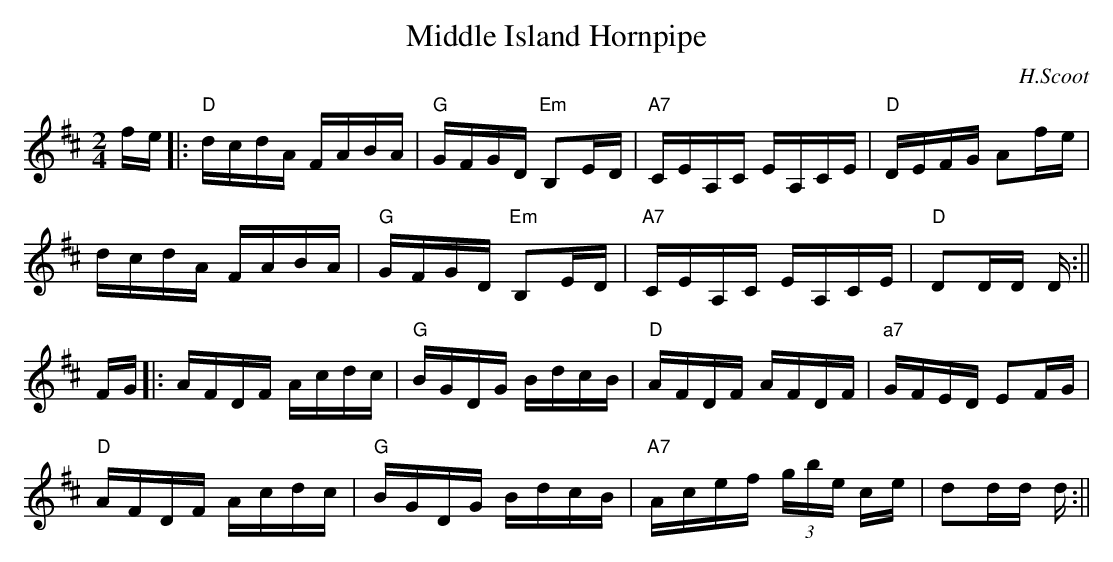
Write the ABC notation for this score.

X:1
T:Middle Island Hornpipe
M:2/4
L:1/16
C:H.Scoot
K:D
fe|:"D"dcdA FABA|"G"GFGD "Em"B,2ED|"A7"CEA,C EA,CE|"D"DEFG A2fe|!
dcdA FABA|"G"GFGD "Em"B,2ED|"A7"CEA,C EA,CE|"D"D2DD D:||!
FG|:AFDF Acdc|"G"BGDG BdcB|"D"AFDF AFDF|"a7"GFED E2FG|!
"D"AFDF Acdc|"G"BGDG BdcB|"A7"Acef (3gbe ce|d2dd d:||!
